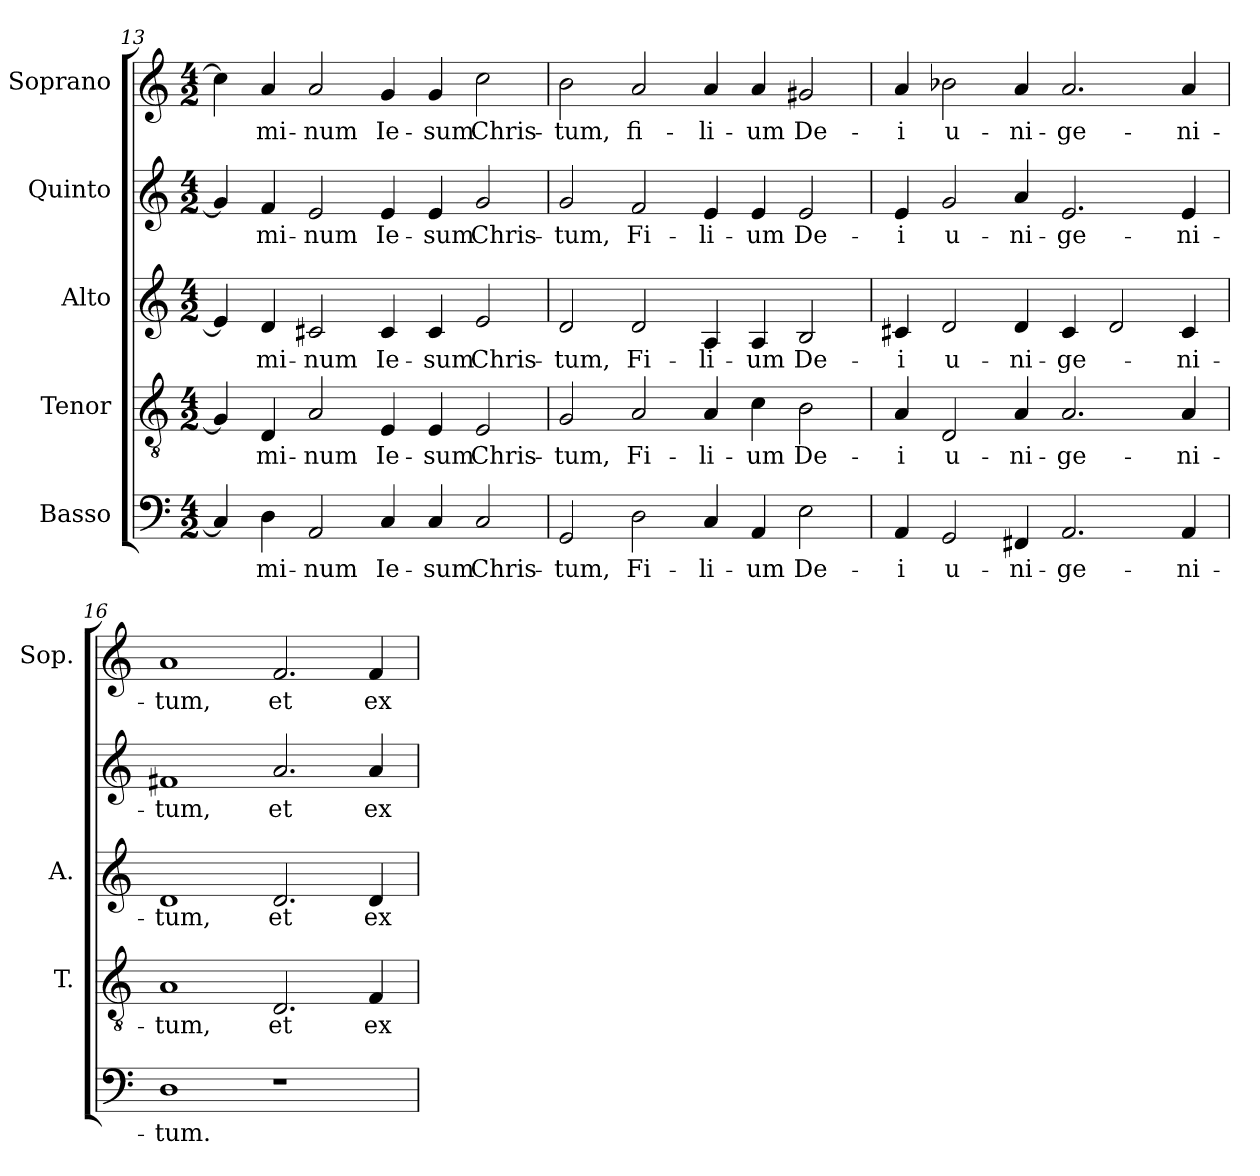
**kern	**text	**kern	**text	**kern	**text	**kern	**text	**kern	**text
*part5	*part5	*part4	*part4	*part3	*part3	*part2	*part2	*part1	*part1
*staff5	*staff5	*staff4	*staff4	*staff3	*staff3	*staff2	*staff2	*staff1	*staff1
*I"Basso	*	*I"Tenor	*	*I"Alto	*	*I"Quinto	*	*I"Soprano	*
*	*	*I'T.	*	*I'A.	*	*	*	*I'Sop.	*
*clefF4	*	*clefGv2	*	*clefG2	*	*clefG2	*	*clefG2	*
*	*	*ITrd7c12	*	*	*	*	*	*	*
*k[]	*	*k[]	*	*k[]	*	*k[]	*	*k[]	*
*C:	*	*C:	*	*C:	*	*C:	*	*C:	*
*M4/2	*	*M4/2	*	*M4/2	*	*M4/2	*	*M4/2	*
=13	=13	=13	=13	=13	=13	=13	=13	=13	=13
4Ci/]	.	4GGi/]	.	4ei/]	.	4gi/]	.	4cci\]	.
!	!LO:LY:b:color=#000000	!	!	!	!	!	!	!	!
!	!	!	!LO:LY:b:color=#000000	!	!	!	!	!	!
!	!	!	!	!	!LO:LY:b:color=#000000	!	!	!	!
!	!	!	!	!	!	!	!LO:LY:b:color=#000000	!	!
!	!	!	!	!	!	!	!	!	!LO:LY:b:color=#000000
4Di\	-mi-	4DDi/	-mi-	4di/	-mi-	4fi/	-mi-	4ai/	-mi-
!	!LO:LY:b:color=#000000	!	!	!	!	!	!	!	!
!	!	!	!LO:LY:b:color=#000000	!	!	!	!	!	!
!	!	!	!	!	!LO:LY:b:color=#000000	!	!	!	!
!	!	!	!	!	!	!	!LO:LY:b:color=#000000	!	!
!	!	!	!	!	!	!	!	!	!LO:LY:b:color=#000000
2AAi/	-num	2AAi/	-num	2c#Xi/	-num	2ei/	-num	2ai/	-num
!	!LO:LY:b:color=#000000	!	!	!	!	!	!	!	!
!	!	!	!LO:LY:b:color=#000000	!	!	!	!	!	!
!	!	!	!	!	!LO:LY:b:color=#000000	!	!	!	!
!	!	!	!	!	!	!	!LO:LY:b:color=#000000	!	!
!	!	!	!	!	!	!	!	!	!LO:LY:b:color=#000000
4Ci/	Ie-	4EEi/	Ie-	4c#i/	Ie-	4ei/	Ie-	4gi/	Ie-
!	!LO:LY:b:color=#000000	!	!	!	!	!	!	!	!
!	!	!	!LO:LY:b:color=#000000	!	!	!	!	!	!
!	!	!	!	!	!LO:LY:b:color=#000000	!	!	!	!
!	!	!	!	!	!	!	!LO:LY:b:color=#000000	!	!
!	!	!	!	!	!	!	!	!	!LO:LY:b:color=#000000
4Ci/	-sum	4EEi/	-sum	4c#i/	-sum	4ei/	-sum	4gi/	-sum
!	!LO:LY:b:color=#000000	!	!	!	!	!	!	!	!
!	!	!	!LO:LY:b:color=#000000	!	!	!	!	!	!
!	!	!	!	!	!LO:LY:b:color=#000000	!	!	!	!
!	!	!	!	!	!	!	!LO:LY:b:color=#000000	!	!
!	!	!	!	!	!	!	!	!	!LO:LY:b:color=#000000
2Ci/	Chris-	2EEi/	Chris-	2ei/	Chris-	2gi/	Chris-	2cci\	Chris-
=14	=14	=14	=14	=14	=14	=14	=14	=14	=14
!	!LO:LY:b:color=#000000	!	!	!	!	!	!	!	!
!	!	!	!LO:LY:b:color=#000000	!	!	!	!	!	!
!	!	!	!	!	!LO:LY:b:color=#000000	!	!	!	!
!	!	!	!	!	!	!	!LO:LY:b:color=#000000	!	!
!	!	!	!	!	!	!	!	!	!LO:LY:b:color=#000000
2GGi/	-tum,	2GGi/	-tum,	2di/	-tum,	2gi/	-tum,	2bi\	-tum,
!	!LO:LY:b:color=#000000	!	!	!	!	!	!	!	!
!	!	!	!LO:LY:b:color=#000000	!	!	!	!	!	!
!	!	!	!	!	!LO:LY:b:color=#000000	!	!	!	!
!	!	!	!	!	!	!	!LO:LY:b:color=#000000	!	!
!	!	!	!	!	!	!	!	!	!LO:LY:b:color=#000000
2Di\	Fi-	2AAi/	Fi-	2di/	Fi-	2fi/	Fi-	2ai/	fi-
!	!LO:LY:b:color=#000000	!	!	!	!	!	!	!	!
!	!	!	!LO:LY:b:color=#000000	!	!	!	!	!	!
!	!	!	!	!	!LO:LY:b:color=#000000	!	!	!	!
!	!	!	!	!	!	!	!LO:LY:b:color=#000000	!	!
!	!	!	!	!	!	!	!	!	!LO:LY:b:color=#000000
4Ci/	-li-	4AAi/	-li-	4Ai/	-li-	4ei/	-li-	4ai/	-li-
!	!LO:LY:b:color=#000000	!	!	!	!	!	!	!	!
!	!	!	!LO:LY:b:color=#000000	!	!	!	!	!	!
!	!	!	!	!	!LO:LY:b:color=#000000	!	!	!	!
!	!	!	!	!	!	!	!LO:LY:b:color=#000000	!	!
!	!	!	!	!	!	!	!	!	!LO:LY:b:color=#000000
4AAi/	-um	4Ci\	-um	4Ai/	-um	4ei/	-um	4ai/	-um
!	!LO:LY:b:color=#000000	!	!	!	!	!	!	!	!
!	!	!	!LO:LY:b:color=#000000	!	!	!	!	!	!
!	!	!	!	!	!LO:LY:b:color=#000000	!	!	!	!
!	!	!	!	!	!	!	!LO:LY:b:color=#000000	!	!
!	!	!	!	!	!	!	!	!	!LO:LY:b:color=#000000
2Ei\	De-	2BBi\	De-	2Bi/	De-	2ei/	De-	2g#Xi/	De-
!!LO:PB:g=z
=15	=15	=15	=15	=15	=15	=15	=15	=15	=15
!	!LO:LY:b:color=#000000	!	!	!	!	!	!	!	!
!	!	!	!LO:LY:b:color=#000000	!	!	!	!	!	!
!	!	!	!	!	!LO:LY:b:color=#000000	!	!	!	!
!	!	!	!	!	!	!	!LO:LY:b:color=#000000	!	!
!	!	!	!	!	!	!	!	!	!LO:LY:b:color=#000000
4AAi/	-i	4AAi/	-i	4c#Xi/	-i	4ei/	-i	4ai/	-i
!	!LO:LY:b:color=#000000	!	!	!	!	!	!	!	!
!	!	!	!LO:LY:b:color=#000000	!	!	!	!	!	!
!	!	!	!	!	!LO:LY:b:color=#000000	!	!	!	!
!	!	!	!	!	!	!	!LO:LY:b:color=#000000	!	!
!	!	!	!	!	!	!	!	!	!LO:LY:b:color=#000000
2GGi/	u-	2DDi/	u-	2di/	u-	2gi/	u-	2b-Xi\	u-
!	!LO:LY:b:color=#000000	!	!	!	!	!	!	!	!
!	!	!	!LO:LY:b:color=#000000	!	!	!	!	!	!
!	!	!	!	!	!LO:LY:b:color=#000000	!	!	!	!
!	!	!	!	!	!	!	!LO:LY:b:color=#000000	!	!
!	!	!	!	!	!	!	!	!	!LO:LY:b:color=#000000
4FF#Xi/	-ni-	4AAi/	-ni-	4di/	-ni-	4ai/	-ni-	4ai/	-ni-
!	!LO:LY:b:color=#000000	!	!	!	!	!	!	!	!
!	!	!	!LO:LY:b:color=#000000	!	!	!	!	!	!
!	!	!	!	!	!LO:LY:b:color=#000000	!	!	!	!
!	!	!	!	!	!	!	!LO:LY:b:color=#000000	!	!
!	!	!	!	!	!	!	!	!	!LO:LY:b:color=#000000
2.AAi/	-ge-	2.AAi/	-ge-	4c#i/	-ge-	2.ei/	-ge-	2.ai/	-ge-
.	.	.	.	2di/	.	.	.	.	.
!	!LO:LY:b:color=#000000	!	!	!	!	!	!	!	!
!	!	!	!LO:LY:b:color=#000000	!	!	!	!	!	!
!	!	!	!	!	!LO:LY:b:color=#000000	!	!	!	!
!	!	!	!	!	!	!	!LO:LY:b:color=#000000	!	!
!	!	!	!	!	!	!	!	!	!LO:LY:b:color=#000000
4AAi/	-ni-	4AAi/	-ni-	4c#i/	-ni-	4ei/	-ni-	4ai/	-ni-
=16	=16	=16	=16	=16	=16	=16	=16	=16	=16
!	!LO:LY:b:color=#000000	!	!	!	!	!	!	!	!
!	!	!	!LO:LY:b:color=#000000	!	!	!	!	!	!
!	!	!	!	!	!LO:LY:b:color=#000000	!	!	!	!
!	!	!	!	!	!	!	!LO:LY:b:color=#000000	!	!
!	!	!	!	!	!	!	!	!	!LO:LY:b:color=#000000
1Di	-tum.	1AAi	-tum,	1di	-tum,	1f#Xi	-tum,	1ai	-tum,
!	!	!	!LO:LY:b:color=#000000	!	!	!	!	!	!
!	!	!	!	!	!LO:LY:b:color=#000000	!	!	!	!
!	!	!	!	!	!	!	!LO:LY:b:color=#000000	!	!
!	!	!	!	!	!	!	!	!	!LO:LY:b:color=#000000
1r	.	2.DDi/	et	2.di/	et	2.ai/	et	2.fi/	et
!	!	!	!LO:LY:b:color=#000000	!	!	!	!	!	!
!	!	!	!	!	!LO:LY:b:color=#000000	!	!	!	!
!	!	!	!	!	!	!	!LO:LY:b:color=#000000	!	!
!	!	!	!	!	!	!	!	!	!LO:LY:b:color=#000000
.	.	4FFi/	ex	4di/	ex	4ai/	ex	4fi/	ex
=	=	=	=	=	=	=	=	=	=
*-	*-	*-	*-	*-	*-	*-	*-	*-	*-
